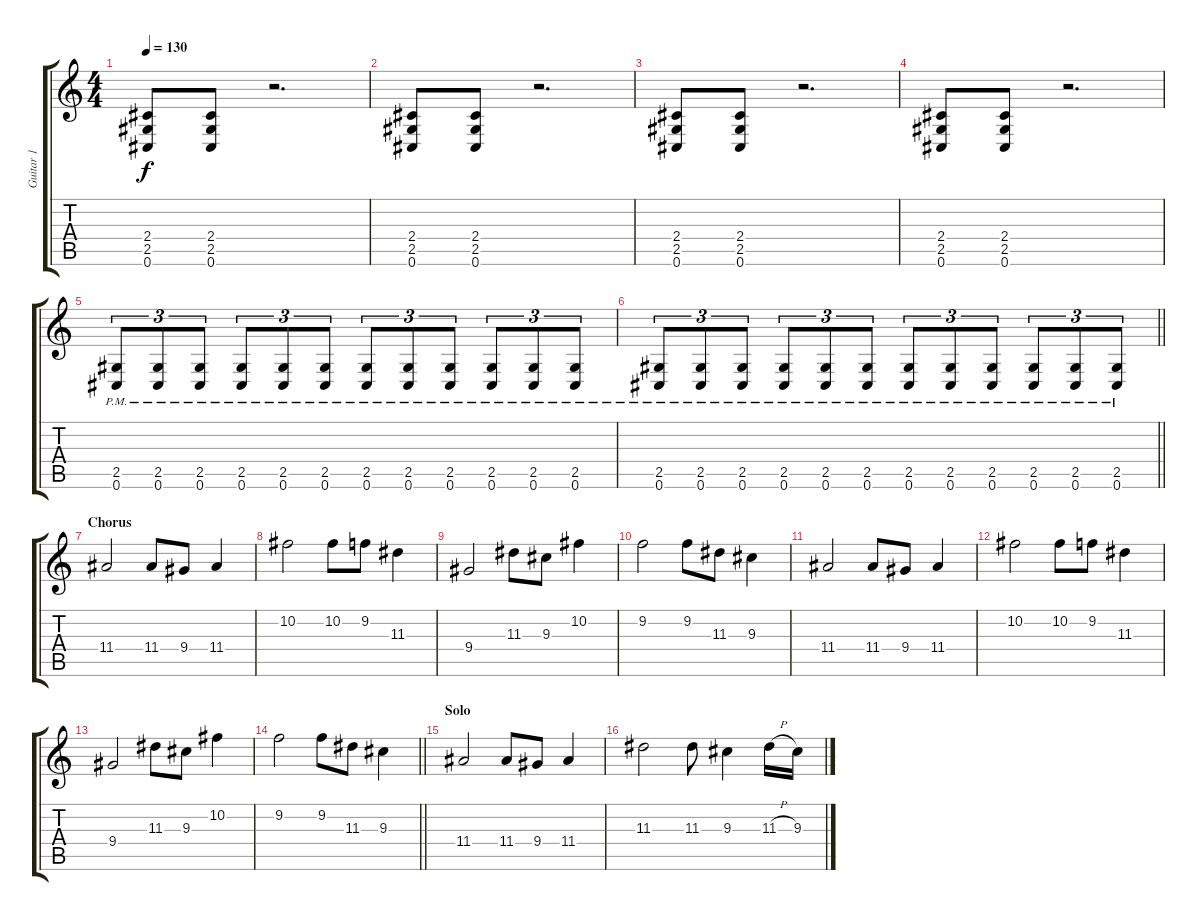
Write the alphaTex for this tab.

\track ("Guitar 1" "Guitar 1") {instrument overdrivenguitar}
\staff {score tabs}
\tuning (Db4 Ab3 E3 B2 Gb2 Db2) {hide}
\ts (4 4)
\tempo 130
\clef g2
\ks c
(2.4 2.5 0.6).8{dy f} (2.4 2.5 0.6).8 r.2{d} |
(2.4 2.5 0.6).8 (2.4 2.5 0.6).8 r.2{d} |
(2.4 2.5 0.6).8 (2.4 2.5 0.6).8 r.2{d} |
(2.4 2.5 0.6).8 (2.4 2.5 0.6).8 r.2{d} |
(2.5{pm} 0.6{pm}).8{tu (3 2)} (2.5{pm} 0.6{pm}).8{tu (3 2)} (2.5{pm} 0.6{pm}).8{tu (3 2)} (2.5{pm} 0.6{pm}).8{tu (3 2)} (2.5{pm} 0.6{pm}).8{tu (3 2)} (2.5{pm} 0.6{pm}).8{tu (3 2)} (2.5{pm} 0.6{pm}).8{tu (3 2)} (2.5{pm} 0.6{pm}).8{tu (3 2)} (2.5{pm} 0.6{pm}).8{tu (3 2)} (2.5{pm} 0.6{pm}).8{tu (3 2)} (2.5{pm} 0.6{pm}).8{tu (3 2)} (2.5{pm} 0.6{pm}).8{tu (3 2)} |
\barLineRight lightlight
(2.5{pm} 0.6{pm}).8{tu (3 2)} (2.5{pm} 0.6{pm}).8{tu (3 2)} (2.5{pm} 0.6{pm}).8{tu (3 2)} (2.5{pm} 0.6{pm}).8{tu (3 2)} (2.5{pm} 0.6{pm}).8{tu (3 2)} (2.5{pm} 0.6{pm}).8{tu (3 2)} (2.5{pm} 0.6{pm}).8{tu (3 2)} (2.5{pm} 0.6{pm}).8{tu (3 2)} (2.5{pm} 0.6{pm}).8{tu (3 2)} (2.5{pm} 0.6{pm}).8{tu (3 2)} (2.5{pm} 0.6{pm}).8{tu (3 2)} (2.5{pm} 0.6{pm}).8{tu (3 2)} |
\section ("" "Chorus")
11.4.2 11.4.8 9.4.8 11.4.4 |
10.2.2 10.2.8 9.2.8 11.3.4 |
9.4.2 11.3.8 9.3.8 10.2.4 |
9.2.2 9.2.8 11.3.8 9.3.4 |
11.4.2 11.4.8 9.4.8 11.4.4 |
10.2.2 10.2.8 9.2.8 11.3.4 |
9.4.2 11.3.8 9.3.8 10.2.4 |
\barLineRight lightlight
9.2.2 9.2.8 11.3.8 9.3.4 |
\section ("" "Solo")
11.4.2 11.4.8 9.4.8 11.4.4 |
11.3.2 11.3.8 9.3.4 11.3{h}.16 9.3.16
